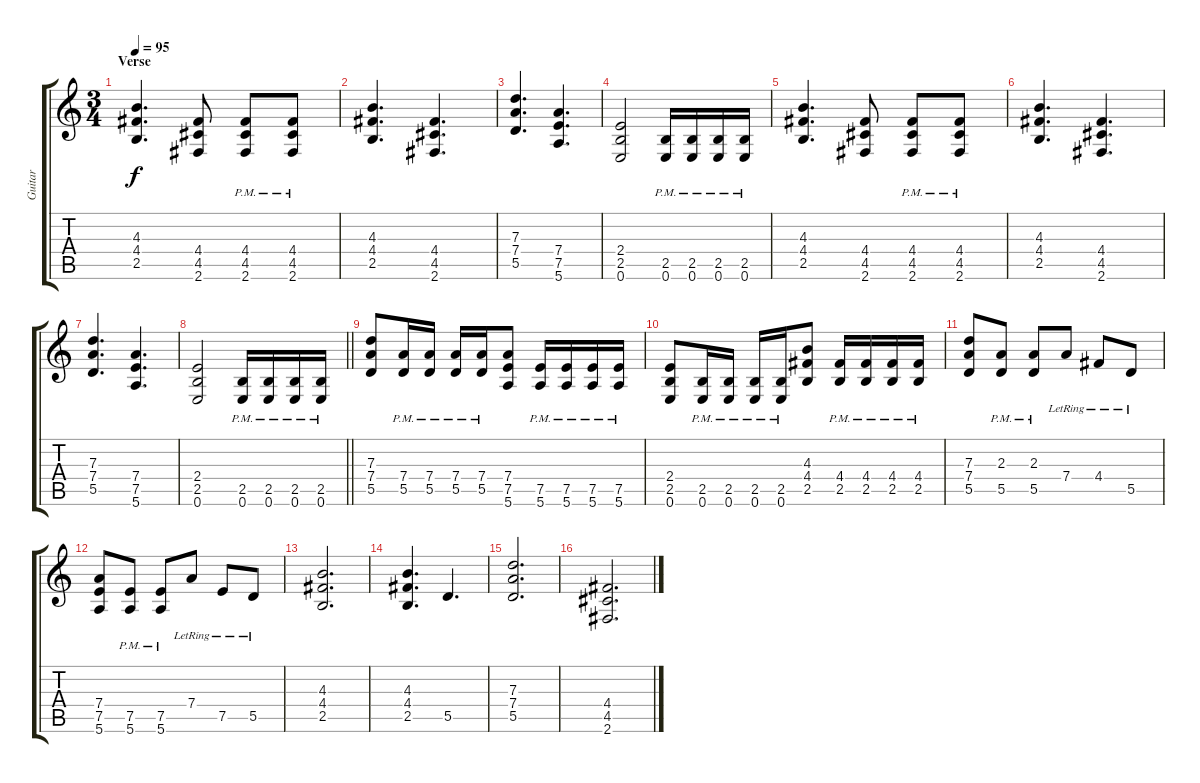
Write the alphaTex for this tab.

\track ("Guitar" "Guitar") {instrument distortionguitar}
\staff {score tabs}
\tuning (E4 B3 G3 D3 A2 E2) {hide}
\ts (3 4)
\section ("" "Verse ")
\tempo 95
\clef g2
\ks c
(4.3 4.4 2.5).4{d dy f} (4.4 4.5 2.6).8 (4.4{pm} 4.5{pm} 2.6{pm}).8 (4.4{pm} 4.5{pm} 2.6{pm}).8 |
(4.3 4.4 2.5).4{d} (4.4 4.5 2.6).4{d} |
(7.3 7.4 5.5).4{d} (7.4 7.5 5.6).4{d} |
(2.4 2.5 0.6).2 (2.5{pm} 0.6{pm}).16 (2.5{pm} 0.6{pm}).16 (2.5{pm} 0.6{pm}).16 (2.5{pm} 0.6{pm}).16 |
(4.3 4.4 2.5).4{d} (4.4 4.5 2.6).8 (4.4{pm} 4.5{pm} 2.6{pm}).8 (4.4{pm} 4.5{pm} 2.6{pm}).8 |
(4.3 4.4 2.5).4{d} (4.4 4.5 2.6).4{d} |
(7.3 7.4 5.5).4{d} (7.4 7.5 5.6).4{d} |
\barLineRight lightlight
(2.4 2.5 0.6).2 (2.5{pm} 0.6{pm}).16 (2.5{pm} 0.6{pm}).16 (2.5{pm} 0.6{pm}).16 (2.5{pm} 0.6{pm}).16 |
\section ("" "")
(7.3 7.4 5.5).8 (7.4{pm} 5.5{pm}).16 (7.4{pm} 5.5{pm}).16 (7.4{pm} 5.5{pm}).16 (7.4{pm} 5.5{pm}).16 (7.4 7.5 5.6).8 (7.5{pm} 5.6{pm}).16 (7.5{pm} 5.6{pm}).16 (7.5{pm} 5.6{pm}).16 (7.5{pm} 5.6{pm}).16 |
(2.4 2.5 0.6).8 (2.5{pm} 0.6{pm}).16 (2.5{pm} 0.6{pm}).16 (2.5{pm} 0.6{pm}).16 (2.5{pm} 0.6{pm}).16 (4.3 4.4 2.5).8 (4.4{pm} 2.5{pm}).16 (4.4{pm} 2.5{pm}).16 (4.4{pm} 2.5{pm}).16 (4.4{pm} 2.5{pm}).16 |
(7.3 7.4 5.5).8 (2.3{pm} 5.5{pm}).8 (2.3{pm} 5.5{pm}).8 7.4{lr}.8 4.4{lr}.8 5.5{lr}.8 |
(7.4 7.5 5.6).8 (7.5{pm} 5.6{pm}).8 (7.5{pm} 5.6{pm}).8 7.4{lr}.8 7.5{lr}.8 5.5{lr}.8 |
(4.3 4.4 2.5).2{d} |
(4.3 4.4 2.5).4{d} 5.5.4{d} |
(7.3 7.4 5.5).2{d} |
(4.4 4.5 2.6).2{d}
